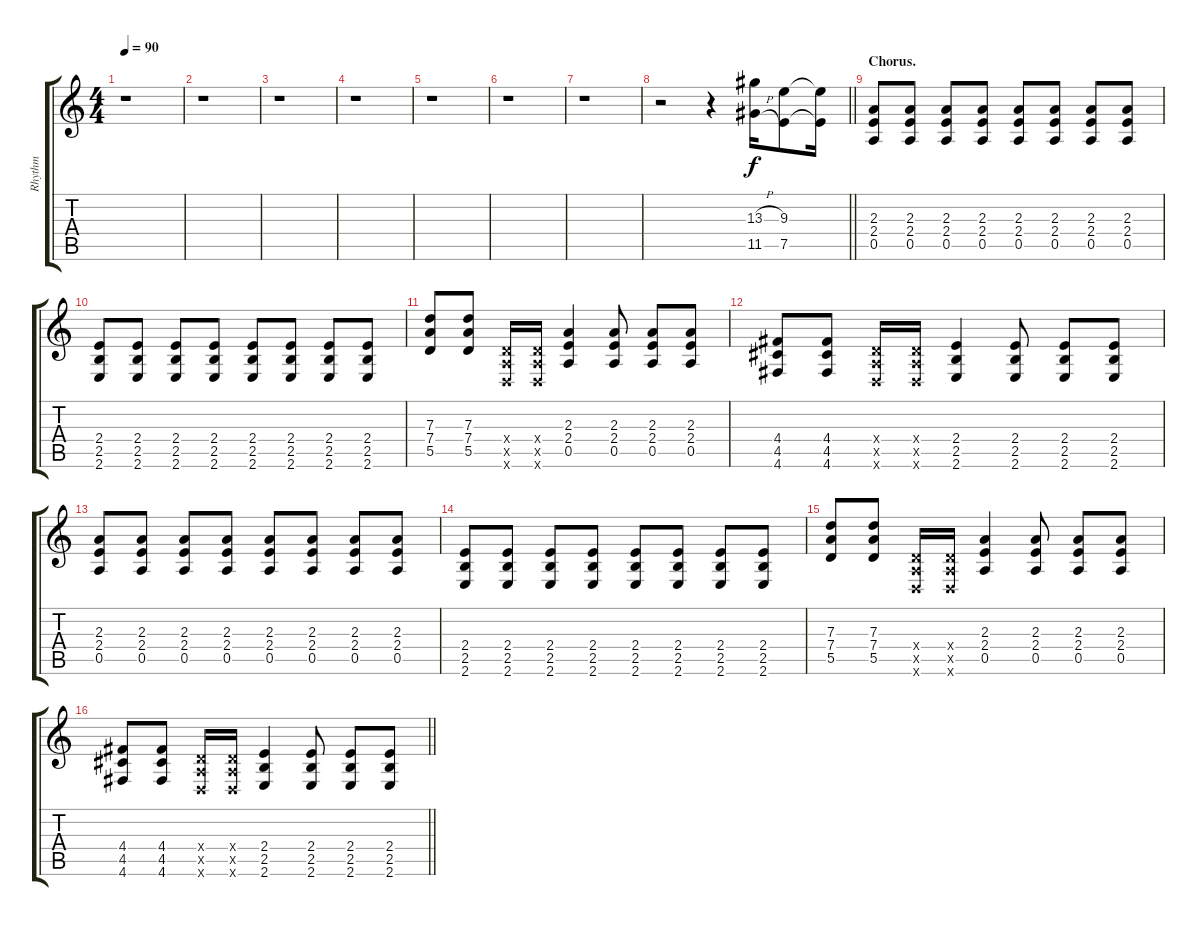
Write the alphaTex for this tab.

\track ("Rhythm" "Rhythm") {instrument distortionguitar}
\staff {score tabs}
\tuning (E4 B3 G3 D3 A2 D2) {hide}
\ts (4 4)
\tempo 90
\clef g2
\ks c
r.1{dy f} |
r.1 |
r.1 |
r.1 |
r.1 |
r.1 |
r.1 |
\barLineRight lightlight
r.2 r.4 (13.3{h} 11.5{h}).16 (9.3 7.5).8 (9.3{t} 7.5{t}).16 |
\section ("" "Chorus.")
(2.3 2.4 0.5).8 (2.3 2.4 0.5).8 (2.3 2.4 0.5).8 (2.3 2.4 0.5).8 (2.3 2.4 0.5).8 (2.3 2.4 0.5).8 (2.3 2.4 0.5).8 (2.3 2.4 0.5).8 |
(2.4 2.5 2.6).8 (2.4 2.5 2.6).8 (2.4 2.5 2.6).8 (2.4 2.5 2.6).8 (2.4 2.5 2.6).8 (2.4 2.5 2.6).8 (2.4 2.5 2.6).8 (2.4 2.5 2.6).8 |
(7.3 7.4 5.5).8 (7.3 7.4 5.5).8 (0.4{x} 0.5{x} 0.6{x}).16 (0.4{x} 0.5{x} 0.6{x}).16 (2.3 2.4 0.5).4 (2.3 2.4 0.5).8 (2.3 2.4 0.5).8 (2.3 2.4 0.5).8 |
(4.4 4.5 4.6).8 (4.4 4.5 4.6).8 (0.4{x} 0.5{x} 0.6{x}).16 (0.4{x} 0.5{x} 0.6{x}).16 (2.4 2.5 2.6).4 (2.4 2.5 2.6).8 (2.4 2.5 2.6).8 (2.4 2.5 2.6).8 |
(2.3 2.4 0.5).8 (2.3 2.4 0.5).8 (2.3 2.4 0.5).8 (2.3 2.4 0.5).8 (2.3 2.4 0.5).8 (2.3 2.4 0.5).8 (2.3 2.4 0.5).8 (2.3 2.4 0.5).8 |
(2.4 2.5 2.6).8 (2.4 2.5 2.6).8 (2.4 2.5 2.6).8 (2.4 2.5 2.6).8 (2.4 2.5 2.6).8 (2.4 2.5 2.6).8 (2.4 2.5 2.6).8 (2.4 2.5 2.6).8 |
(7.3 7.4 5.5).8 (7.3 7.4 5.5).8 (0.4{x} 0.5{x} 0.6{x}).16 (0.4{x} 0.5{x} 0.6{x}).16 (2.3 2.4 0.5).4 (2.3 2.4 0.5).8 (2.3 2.4 0.5).8 (2.3 2.4 0.5).8 |
\barLineRight lightlight
(4.4 4.5 4.6).8 (4.4 4.5 4.6).8 (0.4{x} 0.5{x} 0.6{x}).16 (0.4{x} 0.5{x} 0.6{x}).16 (2.4 2.5 2.6).4 (2.4 2.5 2.6).8 (2.4 2.5 2.6).8 (2.4 2.5 2.6).8
